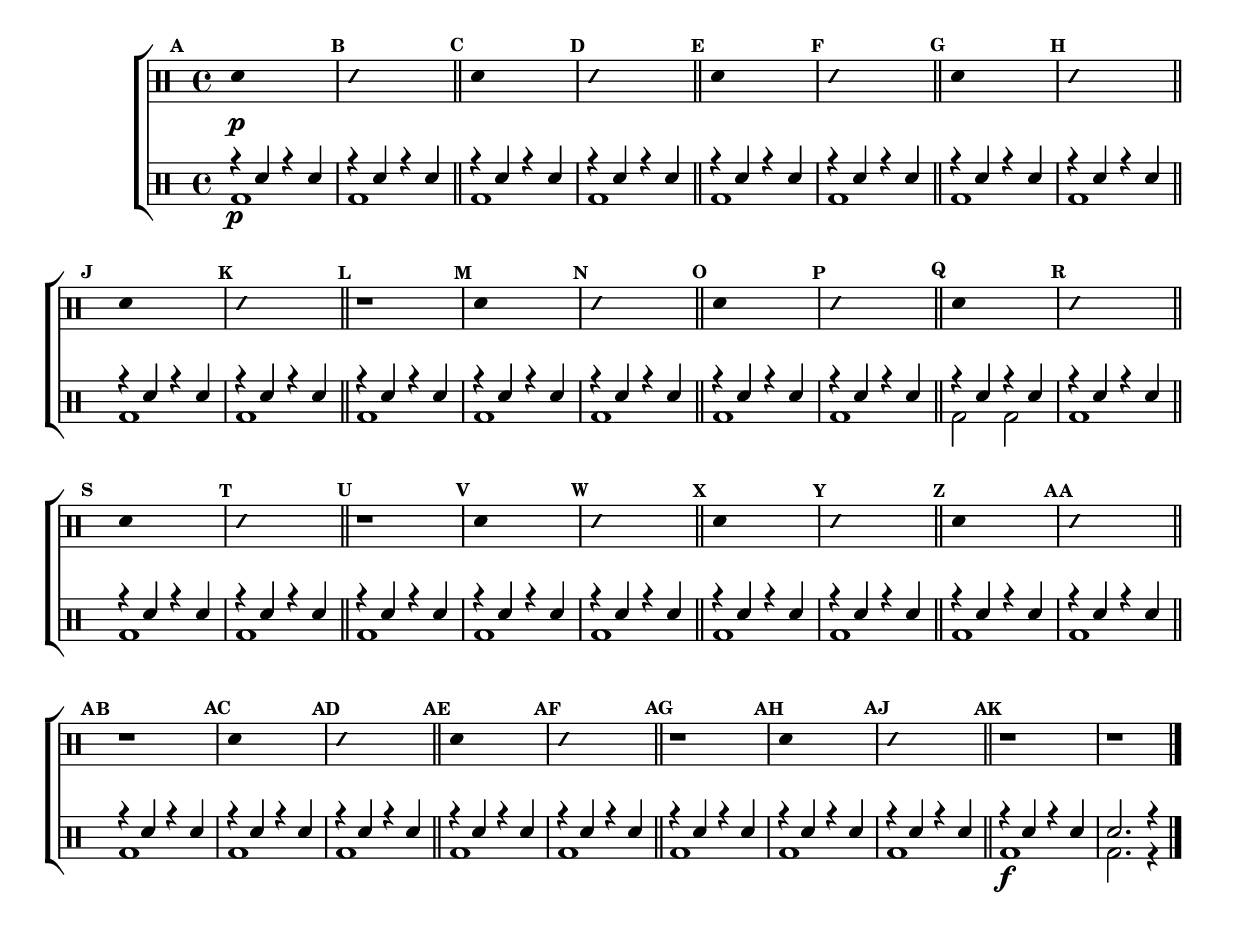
%-*- coding: utf-8 -*-

\version "2.16.0"

%\header {title = "escala sobre la - parte 3"}

\new ChoirStaff <<

\drummode <<

\drums {
\override Staff.TimeSignature #'style = #'()
\time 4/4 

\override Score.BarNumber #'transparent = ##t
\override Score.RehearsalMark #'font-size = #-2
\set Score.markFormatter = #format-mark-numbers

\context DrumVoice = "1" { }
\context DrumVoice = "2" { }

{ 
%1
\mark \default
\override Stem #'transparent = ##t
sn4\p s2.
\mark \default
\override NoteHead #'style = #'slash
\override NoteHead #'font-size = #-4
sn4 s2.
\revert NoteHead #'style 
\revert NoteHead #'font-size
\bar "||"


%2
\mark \default
\override Stem #'transparent = ##t
sn4 s2.
\mark \default
\override NoteHead #'style = #'slash
\override NoteHead #'font-size = #-4
sn4 s2.
\revert NoteHead #'style 
\revert NoteHead #'font-size
\bar "||"


%3
\mark \default
\override Stem #'transparent = ##t
sn4 s2.
\mark \default
\override NoteHead #'style = #'slash
\override NoteHead #'font-size = #-4
sn4 s2.
\revert NoteHead #'style 
\revert NoteHead #'font-size
\bar "||"


%4
\mark \default
\override Stem #'transparent = ##t
sn4 s2.
\mark \default
\override NoteHead #'style = #'slash
\override NoteHead #'font-size = #-4
sn4 s2.
\revert NoteHead #'style 
\revert NoteHead #'font-size
\bar "||"


%5
\mark \default
\override Stem #'transparent = ##t
sn4 s2.
\mark \default
\override NoteHead #'style = #'slash
\override NoteHead #'font-size = #-4
sn4 s2.
\revert NoteHead #'style 
\revert NoteHead #'font-size
\bar "||"


%6
\mark \default
r1
\mark \default
\override Stem #'transparent = ##t
sn4 s2.
\mark \default
\override NoteHead #'style = #'slash
\override NoteHead #'font-size = #-4
sn4 s2.
\revert NoteHead #'style 
\revert NoteHead #'font-size
\bar "||"


%7
\mark \default
\override Stem #'transparent = ##t
sn4 s2.
\mark \default
\override NoteHead #'style = #'slash
\override NoteHead #'font-size = #-4
sn4 s2.
\revert NoteHead #'style 
\revert NoteHead #'font-size
\bar "||"


%8
\mark \default
\override Stem #'transparent = ##t
sn4 s2.
\mark \default
\override NoteHead #'style = #'slash
\override NoteHead #'font-size = #-4
sn4 s2.
\revert NoteHead #'style 
\revert NoteHead #'font-size
\bar "||"


%9
\mark \default
\override Stem #'transparent = ##t
sn4 s2.
\mark \default
\override NoteHead #'style = #'slash
\override NoteHead #'font-size = #-4
sn4 s2.
\revert NoteHead #'style 
\revert NoteHead #'font-size
\bar "||"


%10
\mark \default
r1
\mark \default
\override Stem #'transparent = ##t
sn4 s2.
\mark \default
\override NoteHead #'style = #'slash
\override NoteHead #'font-size = #-4
sn4 s2.
\revert NoteHead #'style 
\revert NoteHead #'font-size
\bar "||"


%11
\mark \default
\override Stem #'transparent = ##t
sn4 s2.
\mark \default
\override NoteHead #'style = #'slash
\override NoteHead #'font-size = #-4
sn4 s2.
\revert NoteHead #'style 
\revert NoteHead #'font-size
\bar "||"


%12
\mark \default
\override Stem #'transparent = ##t
sn4 s2.
\mark \default
\override NoteHead #'style = #'slash
\override NoteHead #'font-size = #-4
sn4 s2.
\revert NoteHead #'style 
\revert NoteHead #'font-size
\bar "||"


%13
\mark \default
r1
\mark \default
\override Stem #'transparent = ##t
sn4 s2.
\mark \default
\override NoteHead #'style = #'slash
\override NoteHead #'font-size = #-4
sn4 s2.
\revert NoteHead #'style 
\revert NoteHead #'font-size
\bar "||"


%14
\mark \default
\override Stem #'transparent = ##t
sn4 s2.
\mark \default
\override NoteHead #'style = #'slash
\override NoteHead #'font-size = #-4
sn4 s2.
\revert NoteHead #'style 
\revert NoteHead #'font-size
\bar "||"


%15
\mark \default
r1
\mark \default
\override Stem #'transparent = ##t
sn4 s2.
\mark \default
\override NoteHead #'style = #'slash
\override NoteHead #'font-size = #-4
sn4 s2.
\revert NoteHead #'style 
\revert NoteHead #'font-size
\bar "||"


%16
\mark \default
r1 r1



\bar "|."

  
}

}


\drums {

\override Staff.TimeSignature #'style = #'()
\time 4/4 

\override Score.BarNumber #'transparent = ##t
\override Score.RehearsalMark #'font-size = #-2
\set Score.markFormatter = #format-mark-numbers

\context DrumVoice = "1" { }
\context DrumVoice = "2" { }

<<

{
r4\p sn4 r4 sn4
r4 sn4 r4 sn4
r4 sn4 r4 sn4
r4 sn4 r4 sn4
r4 sn4 r4 sn4
r4 sn4 r4 sn4
r4 sn4 r4 sn4
r4 sn4 r4 sn4
r4 sn4 r4 sn4
r4 sn4 r4 sn4
r4 sn4 r4 sn4
r4 sn4 r4 sn4
r4 sn4 r4 sn4
r4 sn4 r4 sn4
r4 sn4 r4 sn4
r4 sn4 r4 sn4
r4 sn4 r4 sn4
r4 sn4 r4 sn4
r4 sn4 r4 sn4
r4 sn4 r4 sn4
r4 sn4 r4 sn4
r4 sn4 r4 sn4
r4 sn4 r4 sn4
r4 sn4 r4 sn4
r4 sn4 r4 sn4
r4 sn4 r4 sn4
r4 sn4 r4 sn4
r4 sn4 r4 sn4
r4 sn4 r4 sn4
r4 sn4 r4 sn4
r4 sn4 r4 sn4
r4 sn4 r4 sn4
r4 sn4 r4 sn4
r4 sn4 r4 sn4
r4\f sn4 r4 sn4
sn2. r4 



  
}

\\

{

bd1 bd1 bd1 bd1 bd1 bd1 bd1 bd1 bd1 bd1

bd1 bd1 bd1 bd1 bd1 bd2 bd2 bd1 bd1 bd1 bd1

bd1 bd1 bd1 bd1 bd1 bd1 bd1 bd1 bd1 bd1 bd1

bd bd bd bd bd2. r4

}

>>

}

>>

>>